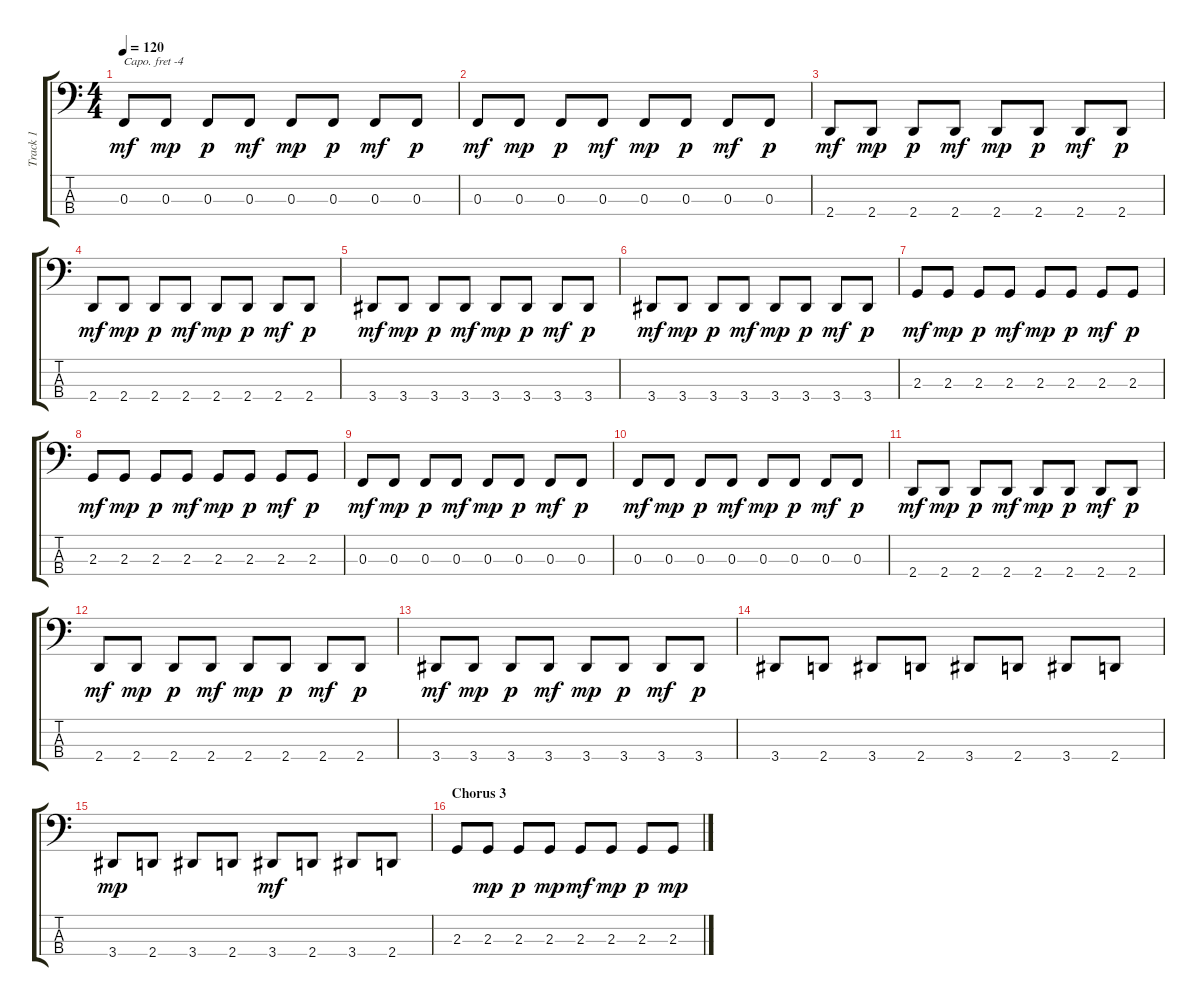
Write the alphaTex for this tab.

\track ("Track 1" "Track 1") {instrument electricbasspick}
\staff {score tabs}
\capo -4
\tuning (G2 D2 A1 E1) {hide}
\ts (4 4)
\tempo 120
\clef f4
\ks c
0.3.8{dy mf} 0.3.8{dy mp} 0.3.8{dy p} 0.3.8{dy mf} 0.3.8{dy mp} 0.3.8{dy p} 0.3.8{dy mf} 0.3.8{dy p} |
0.3.8{dy mf} 0.3.8{dy mp} 0.3.8{dy p} 0.3.8{dy mf} 0.3.8{dy mp} 0.3.8{dy p} 0.3.8{dy mf} 0.3.8{dy p} |
2.4.8{dy mf} 2.4.8{dy mp} 2.4.8{dy p} 2.4.8{dy mf} 2.4.8{dy mp} 2.4.8{dy p} 2.4.8{dy mf} 2.4.8{dy p} |
2.4.8{dy mf} 2.4.8{dy mp} 2.4.8{dy p} 2.4.8{dy mf} 2.4.8{dy mp} 2.4.8{dy p} 2.4.8{dy mf} 2.4.8{dy p} |
3.4.8{dy mf} 3.4.8{dy mp} 3.4.8{dy p} 3.4.8{dy mf} 3.4.8{dy mp} 3.4.8{dy p} 3.4.8{dy mf} 3.4.8{dy p} |
3.4.8{dy mf} 3.4.8{dy mp} 3.4.8{dy p} 3.4.8{dy mf} 3.4.8{dy mp} 3.4.8{dy p} 3.4.8{dy mf} 3.4.8{dy p} |
2.3.8{dy mf} 2.3.8{dy mp} 2.3.8{dy p} 2.3.8{dy mf} 2.3.8{dy mp} 2.3.8{dy p} 2.3.8{dy mf} 2.3.8{dy p} |
2.3.8{dy mf} 2.3.8{dy mp} 2.3.8{dy p} 2.3.8{dy mf} 2.3.8{dy mp} 2.3.8{dy p} 2.3.8{dy mf} 2.3.8{dy p} |
0.3.8{dy mf} 0.3.8{dy mp} 0.3.8{dy p} 0.3.8{dy mf} 0.3.8{dy mp} 0.3.8{dy p} 0.3.8{dy mf} 0.3.8{dy p} |
0.3.8{dy mf} 0.3.8{dy mp} 0.3.8{dy p} 0.3.8{dy mf} 0.3.8{dy mp} 0.3.8{dy p} 0.3.8{dy mf} 0.3.8{dy p} |
2.4.8{dy mf} 2.4.8{dy mp} 2.4.8{dy p} 2.4.8{dy mf} 2.4.8{dy mp} 2.4.8{dy p} 2.4.8{dy mf} 2.4.8{dy p} |
2.4.8{dy mf} 2.4.8{dy mp} 2.4.8{dy p} 2.4.8{dy mf} 2.4.8{dy mp} 2.4.8{dy p} 2.4.8{dy mf} 2.4.8{dy p} |
3.4.8{dy mf} 3.4.8{dy mp} 3.4.8{dy p} 3.4.8{dy mf} 3.4.8{dy mp} 3.4.8{dy p} 3.4.8{dy mf} 3.4.8{dy p} |
3.4.8 2.4.8 3.4.8 2.4.8 3.4.8 2.4.8 3.4.8 2.4.8 |
3.4.8{dy mp} 2.4.8 3.4.8 2.4.8 3.4.8{dy mf} 2.4.8 3.4.8 2.4.8 |
\section ("" "Chorus 3")
2.3.8 2.3.8{dy mp} 2.3.8{dy p} 2.3.8{dy mp} 2.3.8{dy mf} 2.3.8{dy mp} 2.3.8{dy p} 2.3.8{dy mp}
